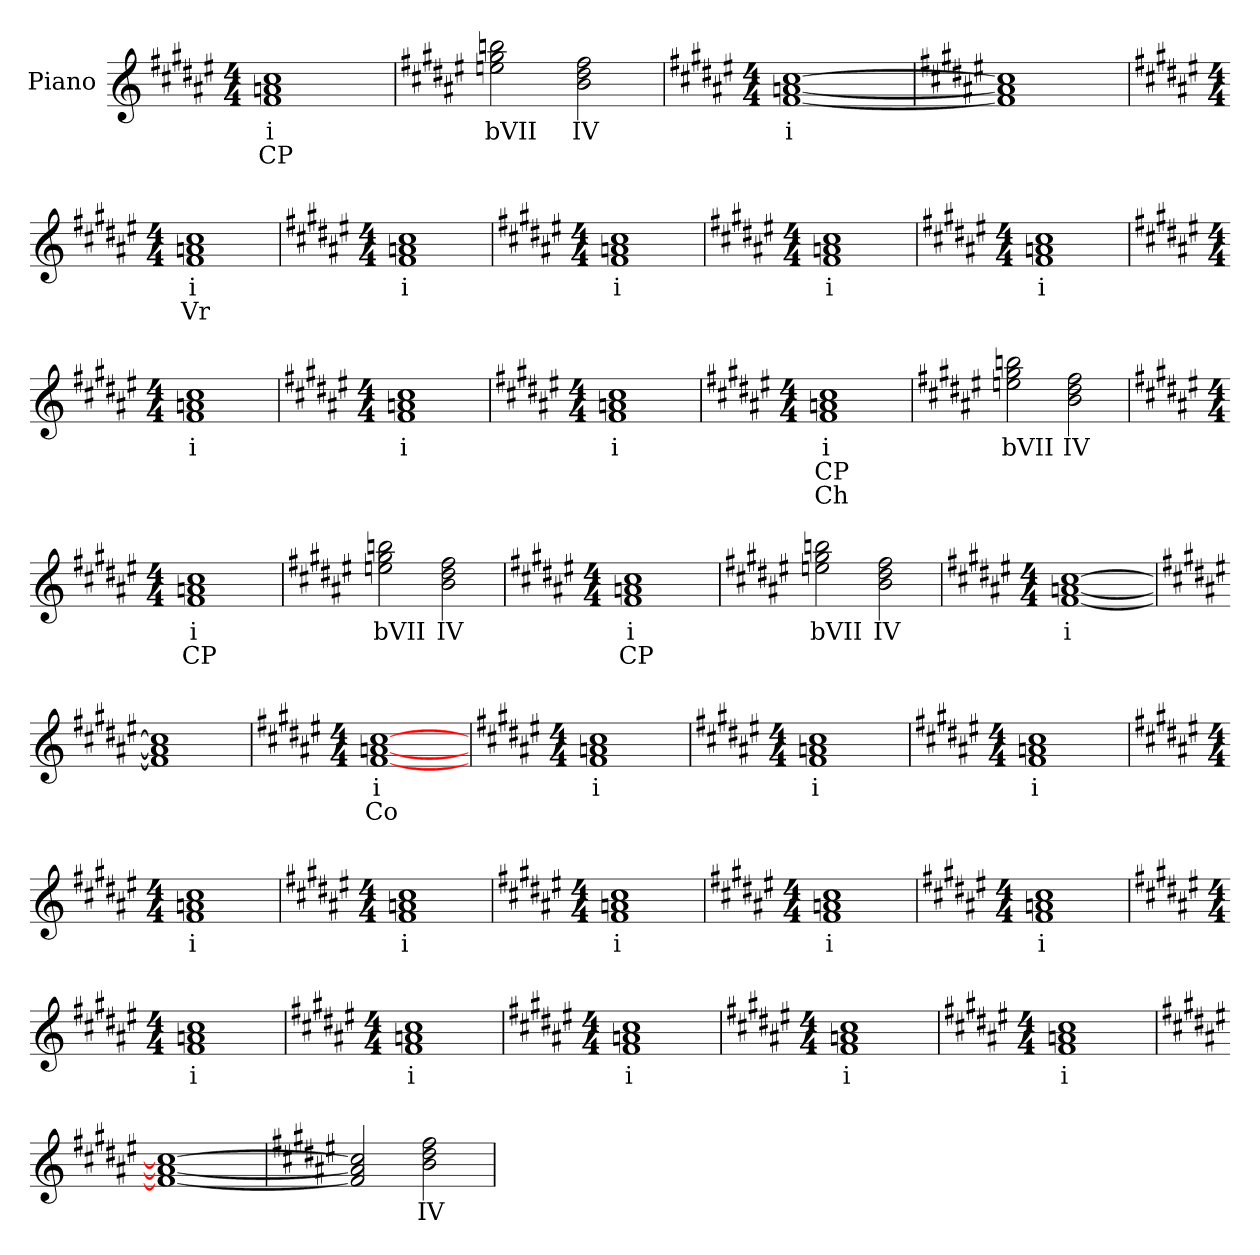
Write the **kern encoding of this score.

**kern	**text	**text	**text
*part1	*part1	*part1	*part1
*staff1	*staff1	*staff1	*staff1
*I"Piano	*	*	*
*I'Pno	*	*	*
*k[f#c#g#d#a#e#]	*	*	*
*F#:	*	*	*
*M4/4	*	*	*
=	=	=	=
1f# 1an 1cc#	i	CP	.
=	=	=	=
*k[f#c#g#d#a#e#]	*	*	*
*F#:	*	*	*
2een 2gg# 2bbn	bVII	.	.
2b 2dd# 2ff#	IV	.	.
=	=	=	=
*k[f#c#g#d#a#e#]	*	*	*
*F#:	*	*	*
*M4/4	*	*	*
[1f# [1an [1cc#	i	.	.
=	=	=	=
*k[f#c#g#d#a#e#]	*	*	*
*F#:	*	*	*
1f#] 1an] 1cc#]	.	.	.
=	=	=	=
*k[f#c#g#d#a#e#]	*	*	*
*F#:	*	*	*
*M4/4	*	*	*
1f# 1an 1cc#	i	Vr	.
=	=	=	=
*k[f#c#g#d#a#e#]	*	*	*
*F#:	*	*	*
*M4/4	*	*	*
1f# 1an 1cc#	i	.	.
=	=	=	=
*k[f#c#g#d#a#e#]	*	*	*
*F#:	*	*	*
*M4/4	*	*	*
1f# 1an 1cc#	i	.	.
=	=	=	=
*k[f#c#g#d#a#e#]	*	*	*
*F#:	*	*	*
*M4/4	*	*	*
1f# 1an 1cc#	i	.	.
=	=	=	=
*k[f#c#g#d#a#e#]	*	*	*
*F#:	*	*	*
*M4/4	*	*	*
1f# 1an 1cc#	i	.	.
=	=	=	=
*k[f#c#g#d#a#e#]	*	*	*
*F#:	*	*	*
*M4/4	*	*	*
1f# 1an 1cc#	i	.	.
=	=	=	=
*k[f#c#g#d#a#e#]	*	*	*
*F#:	*	*	*
*M4/4	*	*	*
1f# 1an 1cc#	i	.	.
=	=	=	=
*k[f#c#g#d#a#e#]	*	*	*
*F#:	*	*	*
*M4/4	*	*	*
1f# 1an 1cc#	i	.	.
=	=	=	=
*k[f#c#g#d#a#e#]	*	*	*
*F#:	*	*	*
*M4/4	*	*	*
1f# 1an 1cc#	i	CP	Ch
=	=	=	=
*k[f#c#g#d#a#e#]	*	*	*
*F#:	*	*	*
2een 2gg# 2bbn	bVII	.	.
2b 2dd# 2ff#	IV	.	.
=	=	=	=
*k[f#c#g#d#a#e#]	*	*	*
*F#:	*	*	*
*M4/4	*	*	*
1f# 1an 1cc#	i	CP	.
=	=	=	=
*k[f#c#g#d#a#e#]	*	*	*
*F#:	*	*	*
2een 2gg# 2bbn	bVII	.	.
2b 2dd# 2ff#	IV	.	.
=	=	=	=
*k[f#c#g#d#a#e#]	*	*	*
*F#:	*	*	*
*M4/4	*	*	*
1f# 1an 1cc#	i	CP	.
=	=	=	=
*k[f#c#g#d#a#e#]	*	*	*
*F#:	*	*	*
2een 2gg# 2bbn	bVII	.	.
2b 2dd# 2ff#	IV	.	.
=	=	=	=
*k[f#c#g#d#a#e#]	*	*	*
*F#:	*	*	*
*M4/4	*	*	*
[1f# [1an [1cc#	i	.	.
=	=	=	=
*k[f#c#g#d#a#e#]	*	*	*
*F#:	*	*	*
1f#] 1an] 1cc#]	.	.	.
=	=	=	=
*k[f#c#g#d#a#e#]	*	*	*
*F#:	*	*	*
*M4/4	*	*	*
[1f# [1an [1cc#	i	Co	.
=	=	=	=
*k[f#c#g#d#a#e#]	*	*	*
*F#:	*	*	*
*M4/4	*	*	*
1f# 1an 1cc#	i	.	.
=	=	=	=
*k[f#c#g#d#a#e#]	*	*	*
*F#:	*	*	*
*M4/4	*	*	*
1f# 1an 1cc#	i	.	.
=	=	=	=
*k[f#c#g#d#a#e#]	*	*	*
*F#:	*	*	*
*M4/4	*	*	*
1f# 1an 1cc#	i	.	.
=	=	=	=
*k[f#c#g#d#a#e#]	*	*	*
*F#:	*	*	*
*M4/4	*	*	*
1f# 1an 1cc#	i	.	.
=	=	=	=
*k[f#c#g#d#a#e#]	*	*	*
*F#:	*	*	*
*M4/4	*	*	*
1f# 1an 1cc#	i	.	.
=	=	=	=
*k[f#c#g#d#a#e#]	*	*	*
*F#:	*	*	*
*M4/4	*	*	*
1f# 1an 1cc#	i	.	.
=	=	=	=
*k[f#c#g#d#a#e#]	*	*	*
*F#:	*	*	*
*M4/4	*	*	*
1f# 1an 1cc#	i	.	.
=	=	=	=
*k[f#c#g#d#a#e#]	*	*	*
*F#:	*	*	*
*M4/4	*	*	*
1f# 1an 1cc#	i	.	.
=	=	=	=
*k[f#c#g#d#a#e#]	*	*	*
*F#:	*	*	*
*M4/4	*	*	*
1f# 1an 1cc#	i	.	.
=	=	=	=
*k[f#c#g#d#a#e#]	*	*	*
*F#:	*	*	*
*M4/4	*	*	*
1f# 1an 1cc#	i	.	.
=	=	=	=
*k[f#c#g#d#a#e#]	*	*	*
*F#:	*	*	*
*M4/4	*	*	*
1f# 1an 1cc#	i	.	.
=	=	=	=
*k[f#c#g#d#a#e#]	*	*	*
*F#:	*	*	*
*M4/4	*	*	*
1f# 1an 1cc#	i	.	.
=	=	=	=
*k[f#c#g#d#a#e#]	*	*	*
*F#:	*	*	*
*M4/4	*	*	*
1f# 1an 1cc#	i	.	.
=	=	=	=
*k[f#c#g#d#a#e#]	*	*	*
*F#:	*	*	*
1f#_ 1an_ 1cc#_	.	.	.
=	=	=	=
*k[f#c#g#d#a#e#]	*	*	*
*F#:	*	*	*
2f#] 2an] 2cc#]	.	.	.
2b 2dd# 2ff#	IV	.	.
=	=	=	=
*-	*-	*-	*-
